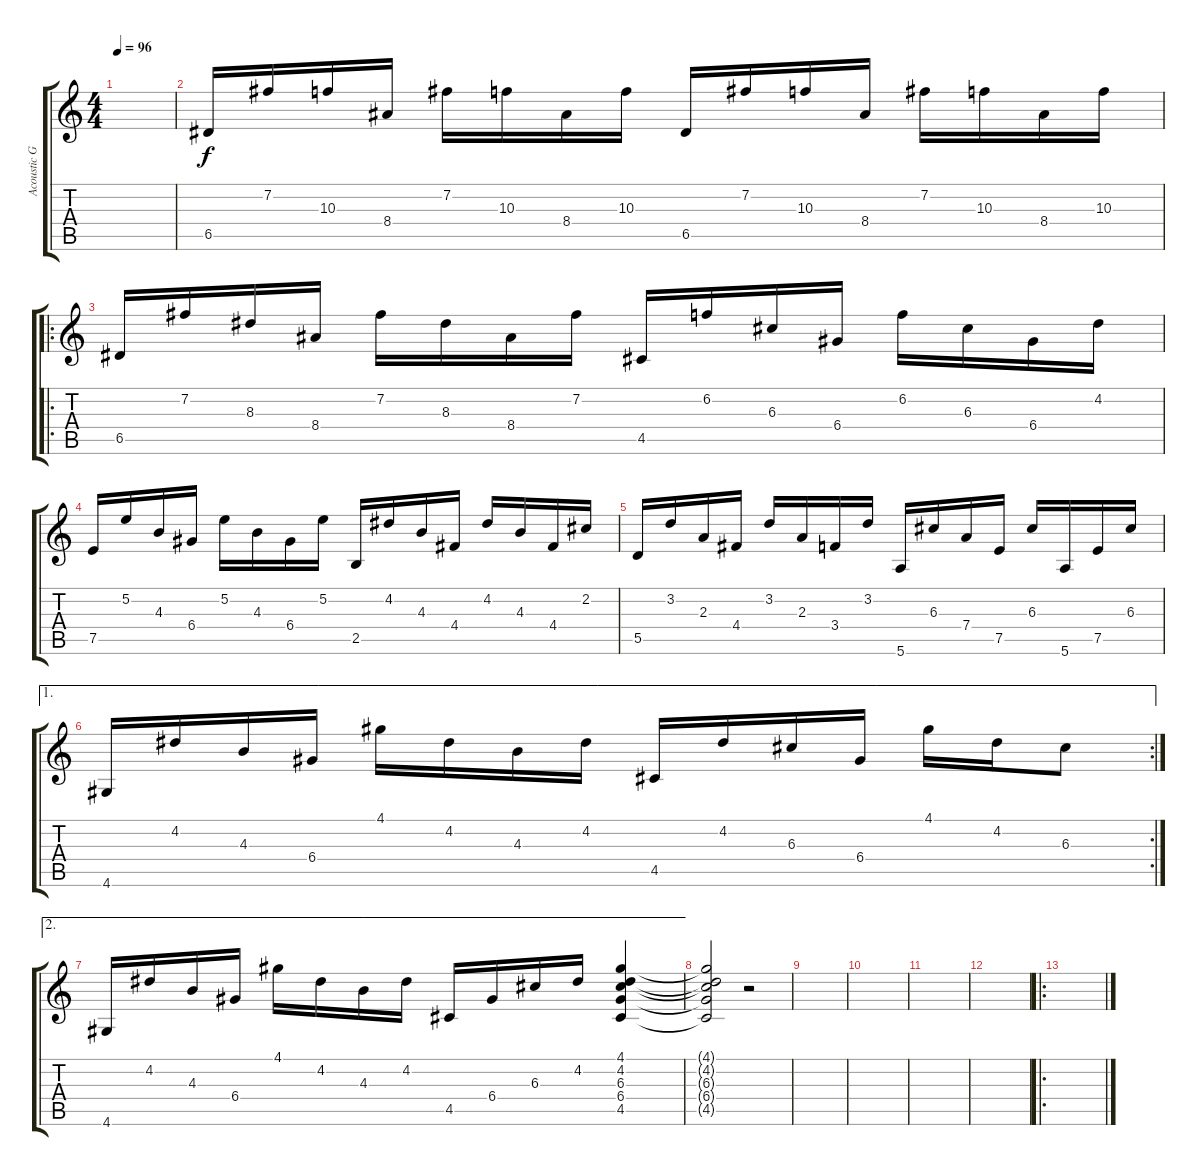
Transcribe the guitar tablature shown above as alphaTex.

\track ("Acoustic Guitar" "Acoustic G") {instrument acousticguitarsteel}
\staff {score tabs}
\tuning (E4 B3 G3 D3 A2 E2) {hide}
\ts (4 4)
\tempo 96
\clef g2
\ks c
|
6.5.16 7.2.16 10.3.16 8.4.16 7.2.16 10.3.16 8.4.16 10.3.16 6.5.16 7.2.16 10.3.16 8.4.16 7.2.16 10.3.16 8.4.16 10.3.16 |
\ro
6.5.16 7.2.16 8.3.16 8.4.16 7.2.16 8.3.16 8.4.16 7.2.16 4.5.16 6.2.16 6.3.16 6.4.16 6.2.16 6.3.16 6.4.16 4.2.16 |
7.5.16 5.2.16 4.3.16 6.4.16 5.2.16 4.3.16 6.4.16 5.2.16 2.5.16 4.2.16 4.3.16 4.4.16 4.2.16 4.3.16 4.4.16 2.2.16 |
5.5.16 3.2.16 2.3.16 4.4.16 3.2.16 2.3.16 3.4.16 3.2.16 5.6.16 6.3.16 7.4.16 7.5.16 6.3.16 5.6.16 7.5.16 6.3.16 |
\ae 1
\rc 2
4.6.16 4.2.16 4.3.16 6.4.16 4.1.16 4.2.16 4.3.16 4.2.16 4.5.16 4.2.16 6.3.16 6.4.16 4.1.16 4.2.16 6.3.8 |
\ae 2
4.6.16 4.2.16 4.3.16 6.4.16 4.1.16 4.2.16 4.3.16 4.2.16 4.5.16 6.4.16 6.3.16 4.2.16 (4.1 4.2 6.3 6.4 4.5).4 |
(4.1{t} 4.2{t} 6.3{t} 6.4{t} 4.5{t}).2 r.2 |
|
|
|
|
\ro
